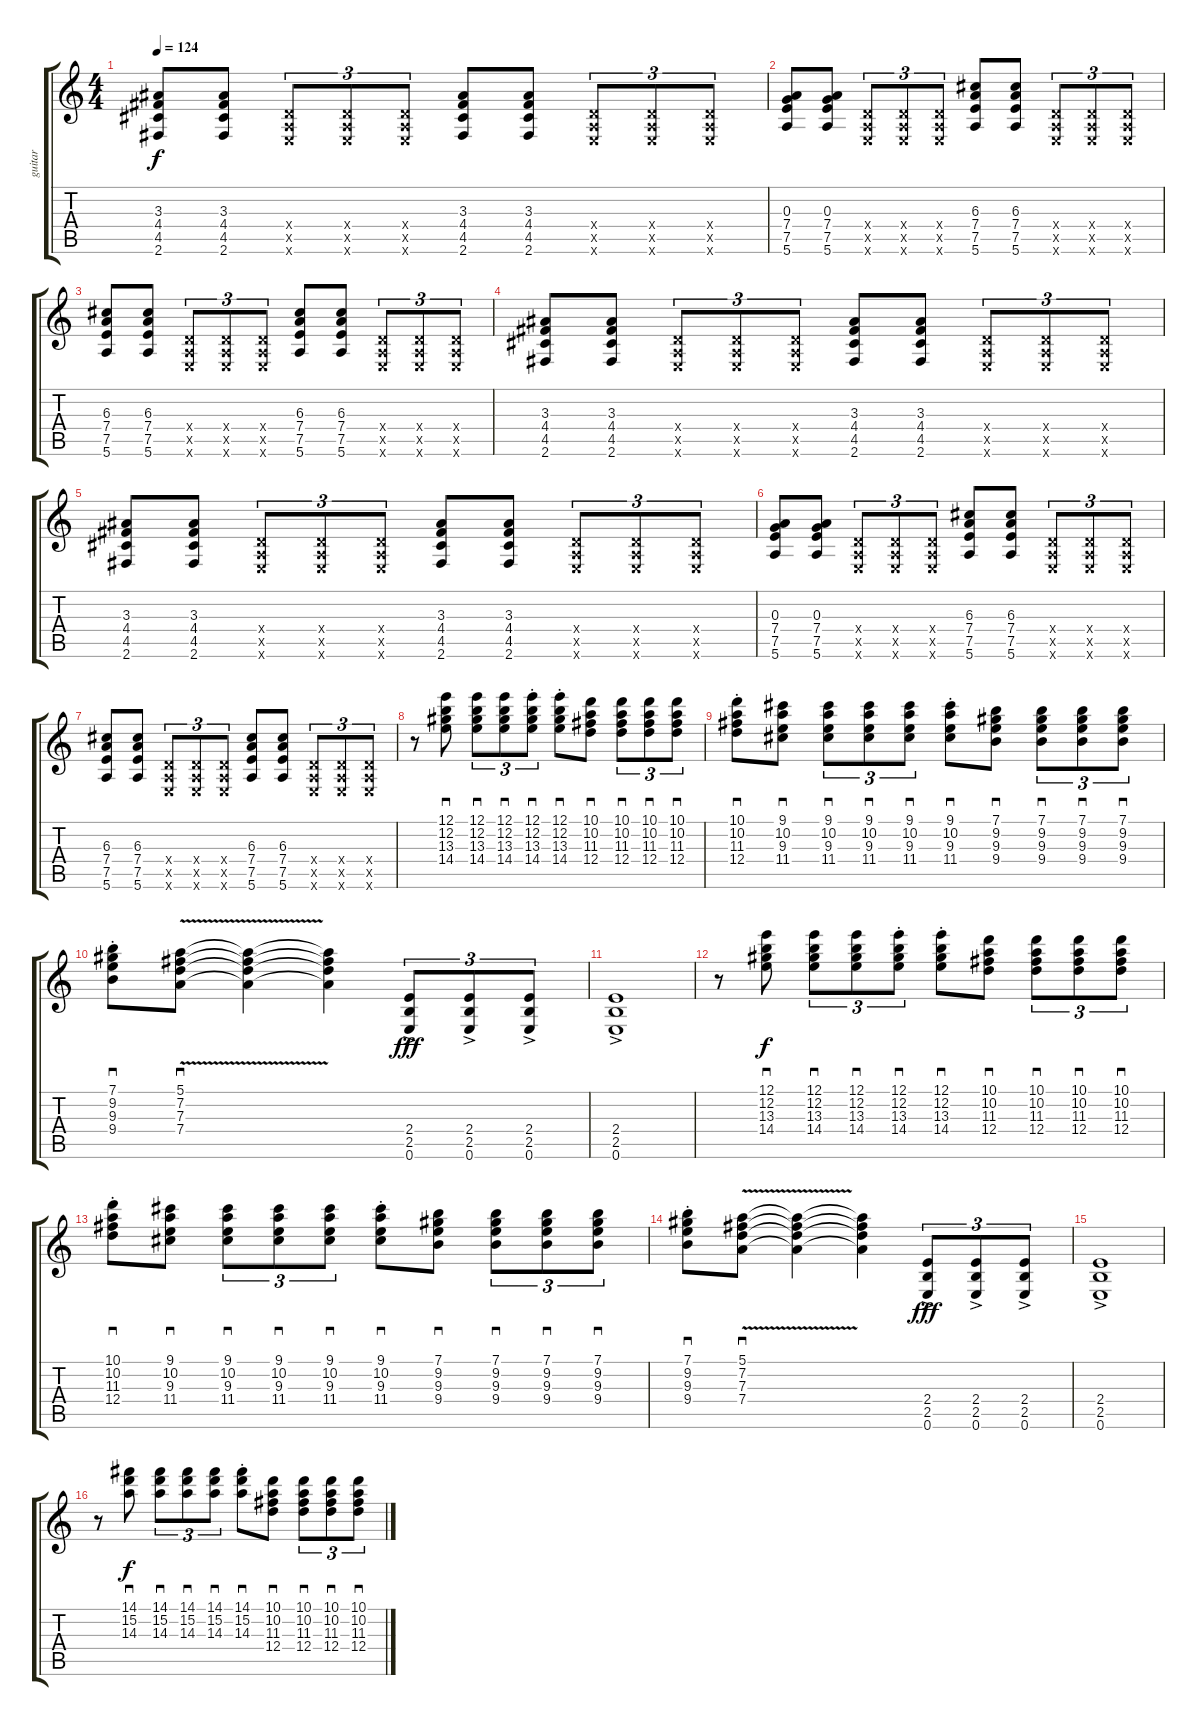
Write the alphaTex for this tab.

\track ("guitar" "guitar") {instrument overdrivenguitar}
\staff {score tabs}
\tuning (E4 B3 G3 D3 A2 E2) {hide}
\ts (4 4)
\tempo 124
\clef g2
\ks c
(3.3 4.4 4.5 2.6).8{dy f} (3.3 4.4 4.5 2.6).8 (0.4{x} 0.5{x} 0.6{x}).8{tu (3 2)} (0.4{x} 0.5{x} 0.6{x}).8{tu (3 2)} (0.4{x} 0.5{x} 0.6{x}).8{tu (3 2)} (3.3 4.4 4.5 2.6).8 (3.3 4.4 4.5 2.6).8 (0.4{x} 0.5{x} 0.6{x}).8{tu (3 2)} (0.4{x} 0.5{x} 0.6{x}).8{tu (3 2)} (0.4{x} 0.5{x} 0.6{x}).8{tu (3 2)} |
(0.3 7.4 7.5 5.6).8 (0.3 7.4 7.5 5.6).8 (0.4{x} 0.5{x} 0.6{x}).8{tu (3 2)} (0.4{x} 0.5{x} 0.6{x}).8{tu (3 2)} (0.4{x} 0.5{x} 0.6{x}).8{tu (3 2)} (6.3 7.4 7.5 5.6).8 (6.3 7.4 7.5 5.6).8 (0.4{x} 0.5{x} 0.6{x}).8{tu (3 2)} (0.4{x} 0.5{x} 0.6{x}).8{tu (3 2)} (0.4{x} 0.5{x} 0.6{x}).8{tu (3 2)} |
(6.3 7.4 7.5 5.6).8 (6.3 7.4 7.5 5.6).8 (0.4{x} 0.5{x} 0.6{x}).8{tu (3 2)} (0.4{x} 0.5{x} 0.6{x}).8{tu (3 2)} (0.4{x} 0.5{x} 0.6{x}).8{tu (3 2)} (6.3 7.4 7.5 5.6).8 (6.3 7.4 7.5 5.6).8 (0.4{x} 0.5{x} 0.6{x}).8{tu (3 2)} (0.4{x} 0.5{x} 0.6{x}).8{tu (3 2)} (0.4{x} 0.5{x} 0.6{x}).8{tu (3 2)} |
(3.3 4.4 4.5 2.6).8 (3.3 4.4 4.5 2.6).8 (0.4{x} 0.5{x} 0.6{x}).8{tu (3 2)} (0.4{x} 0.5{x} 0.6{x}).8{tu (3 2)} (0.4{x} 0.5{x} 0.6{x}).8{tu (3 2)} (3.3 4.4 4.5 2.6).8 (3.3 4.4 4.5 2.6).8 (0.4{x} 0.5{x} 0.6{x}).8{tu (3 2)} (0.4{x} 0.5{x} 0.6{x}).8{tu (3 2)} (0.4{x} 0.5{x} 0.6{x}).8{tu (3 2)} |
(3.3 4.4 4.5 2.6).8 (3.3 4.4 4.5 2.6).8 (0.4{x} 0.5{x} 0.6{x}).8{tu (3 2)} (0.4{x} 0.5{x} 0.6{x}).8{tu (3 2)} (0.4{x} 0.5{x} 0.6{x}).8{tu (3 2)} (3.3 4.4 4.5 2.6).8 (3.3 4.4 4.5 2.6).8 (0.4{x} 0.5{x} 0.6{x}).8{tu (3 2)} (0.4{x} 0.5{x} 0.6{x}).8{tu (3 2)} (0.4{x} 0.5{x} 0.6{x}).8{tu (3 2)} |
(0.3 7.4 7.5 5.6).8 (0.3 7.4 7.5 5.6).8 (0.4{x} 0.5{x} 0.6{x}).8{tu (3 2)} (0.4{x} 0.5{x} 0.6{x}).8{tu (3 2)} (0.4{x} 0.5{x} 0.6{x}).8{tu (3 2)} (6.3 7.4 7.5 5.6).8 (6.3 7.4 7.5 5.6).8 (0.4{x} 0.5{x} 0.6{x}).8{tu (3 2)} (0.4{x} 0.5{x} 0.6{x}).8{tu (3 2)} (0.4{x} 0.5{x} 0.6{x}).8{tu (3 2)} |
(6.3 7.4 7.5 5.6).8 (6.3 7.4 7.5 5.6).8 (0.4{x} 0.5{x} 0.6{x}).8{tu (3 2)} (0.4{x} 0.5{x} 0.6{x}).8{tu (3 2)} (0.4{x} 0.5{x} 0.6{x}).8{tu (3 2)} (6.3 7.4 7.5 5.6).8 (6.3 7.4 7.5 5.6).8 (0.4{x} 0.5{x} 0.6{x}).8{tu (3 2)} (0.4{x} 0.5{x} 0.6{x}).8{tu (3 2)} (0.4{x} 0.5{x} 0.6{x}).8{tu (3 2)} |
r.8 (12.1 12.2 13.3 14.4).8{sd} (12.1 12.2 13.3 14.4).8{sd tu (3 2)} (12.1 12.2 13.3 14.4).8{sd tu (3 2)} (12.1 12.2 13.3{st} 14.4).8{sd tu (3 2)} (12.1{st} 12.2{st} 13.3 14.4{st}).8{sd} (10.1 10.2 11.3 12.4).8{sd} (10.1 10.2 11.3 12.4).8{sd tu (3 2)} (10.1 10.2 11.3 12.4).8{sd tu (3 2)} (10.1 10.2 11.3 12.4).8{sd tu (3 2)} |
(10.1{st} 10.2{st} 11.3{st} 12.4{st}).8{sd} (9.1 10.2 9.3 11.4).8{sd} (9.1 10.2 9.3 11.4).8{sd tu (3 2)} (9.1 10.2 9.3 11.4).8{sd tu (3 2)} (9.1 10.2 9.3 11.4).8{sd tu (3 2)} (9.1{st} 10.2 9.3{st} 11.4{st}).8{sd} (7.1 9.2 9.3 9.4).8{sd} (7.1 9.2 9.3 9.4).8{sd tu (3 2)} (7.1 9.2 9.3 9.4).8{sd tu (3 2)} (7.1 9.2 9.3 9.4).8{sd tu (3 2)} |
(7.1{st} 9.2{st} 9.3{st} 9.4{st}).8{sd} (5.1{v} 7.2{v} 7.3{v} 7.4{v}).8{sd} (5.1{t} 7.2{t} 7.3{t} 7.4{t}).4 (5.1{t} 7.2{t} 7.3{t} 7.4{t}).4 (2.4{ac} 2.5 0.6).8{tu (3 2) dy fff} (2.4{ac} 2.5 0.6).8{tu (3 2)} (2.4{ac} 2.5 0.6).8{tu (3 2)} |
(2.4{ac} 2.5 0.6).1 |
r.8 (12.1 12.2 13.3 14.4).8{sd dy f} (12.1 12.2 13.3 14.4).8{sd tu (3 2)} (12.1 12.2 13.3 14.4).8{sd tu (3 2)} (12.1 12.2 13.3{st} 14.4).8{sd tu (3 2)} (12.1{st} 12.2{st} 13.3 14.4{st}).8{sd} (10.1 10.2 11.3 12.4).8{sd} (10.1 10.2 11.3 12.4).8{sd tu (3 2)} (10.1 10.2 11.3 12.4).8{sd tu (3 2)} (10.1 10.2 11.3 12.4).8{sd tu (3 2)} |
(10.1{st} 10.2{st} 11.3{st} 12.4{st}).8{sd} (9.1 10.2 9.3 11.4).8{sd} (9.1 10.2 9.3 11.4).8{sd tu (3 2)} (9.1 10.2 9.3 11.4).8{sd tu (3 2)} (9.1 10.2 9.3 11.4).8{sd tu (3 2)} (9.1{st} 10.2 9.3{st} 11.4{st}).8{sd} (7.1 9.2 9.3 9.4).8{sd} (7.1 9.2 9.3 9.4).8{sd tu (3 2)} (7.1 9.2 9.3 9.4).8{sd tu (3 2)} (7.1 9.2 9.3 9.4).8{sd tu (3 2)} |
(7.1{st} 9.2{st} 9.3{st} 9.4{st}).8{sd} (5.1{v} 7.2{v} 7.3{v} 7.4{v}).8{sd} (5.1{t} 7.2{t} 7.3{t} 7.4{t}).4 (5.1{t} 7.2{t} 7.3{t} 7.4{t}).4 (2.4{ac} 2.5 0.6).8{tu (3 2) dy fff} (2.4{ac} 2.5 0.6).8{tu (3 2)} (2.4{ac} 2.5 0.6).8{tu (3 2)} |
(2.4{ac} 2.5 0.6).1 |
r.8 (14.1 15.2 14.3).8{sd dy f} (14.1 15.2 14.3).8{sd tu (3 2)} (14.1 15.2 14.3).8{sd tu (3 2)} (14.1 15.2 14.3).8{sd tu (3 2)} (14.1{st} 15.2{st} 14.3{st}).8{sd} (10.1 10.2 11.3 12.4).8{sd} (10.1 10.2 11.3 12.4).8{sd tu (3 2)} (10.1 10.2 11.3 12.4).8{sd tu (3 2)} (10.1 10.2 11.3 12.4).8{sd tu (3 2)}
